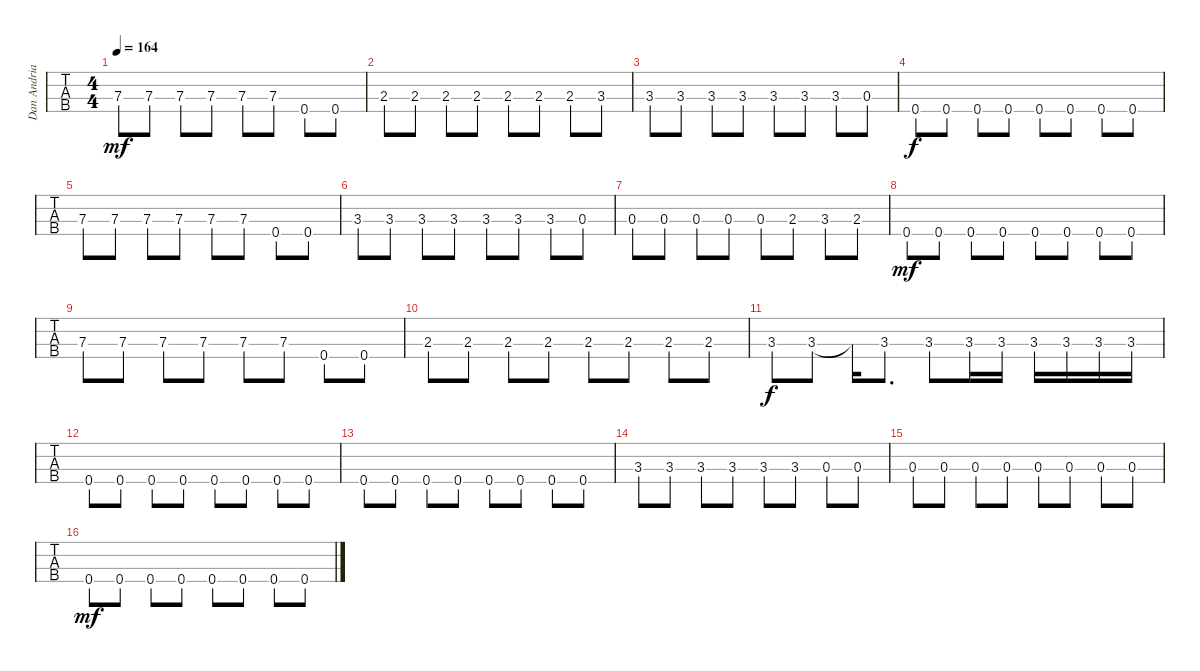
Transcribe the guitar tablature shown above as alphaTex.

\track ("Dan Andriano - Bass" "Dan Andria") {instrument electricbassfinger}
\staff {tabs}
\tuning (G2 D2 A1 E1) {hide}
\ts (4 4)
\tempo 164
\clef f4
\ks eminor
7.3.8{dy mf} 7.3.8 7.3.8 7.3.8 7.3.8 7.3.8 0.4.8 0.4.8 |
2.3.8 2.3.8 2.3.8 2.3.8 2.3.8 2.3.8 2.3.8 3.3.8 |
3.3.8 3.3.8 3.3.8 3.3.8 3.3.8 3.3.8 3.3.8 0.3.8 |
0.4.8{dy f} 0.4.8 0.4.8 0.4.8 0.4.8 0.4.8 0.4.8 0.4.8 |
7.3.8 7.3.8 7.3.8 7.3.8 7.3.8 7.3.8 0.4.8 0.4.8 |
3.3.8 3.3.8 3.3.8 3.3.8 3.3.8 3.3.8 3.3.8 0.3.8 |
0.3.8 0.3.8 0.3.8 0.3.8 0.3.8 2.3.8 3.3.8 2.3.8 |
0.4.8{dy mf} 0.4.8 0.4.8 0.4.8 0.4.8 0.4.8 0.4.8 0.4.8 |
7.3.8 7.3.8 7.3.8 7.3.8 7.3.8 7.3.8 0.4.8 0.4.8 |
2.3.8 2.3.8 2.3.8 2.3.8 2.3.8 2.3.8 2.3.8 2.3.8 |
3.3.8{dy f} 3.3.8 3.3{t}.16 3.3.8{d} 3.3.8 3.3.16 3.3.16 3.3.16 3.3.16 3.3.16 3.3.16 |
0.4.8 0.4.8 0.4.8 0.4.8 0.4.8 0.4.8 0.4.8 0.4.8 |
0.4.8 0.4.8 0.4.8 0.4.8 0.4.8 0.4.8 0.4.8 0.4.8 |
3.3.8 3.3.8 3.3.8 3.3.8 3.3.8 3.3.8 0.3.8 0.3.8 |
0.3.8 0.3.8 0.3.8 0.3.8 0.3.8 0.3.8 0.3.8 0.3.8 |
0.4.8{dy mf} 0.4.8 0.4.8 0.4.8 0.4.8 0.4.8 0.4.8 0.4.8
